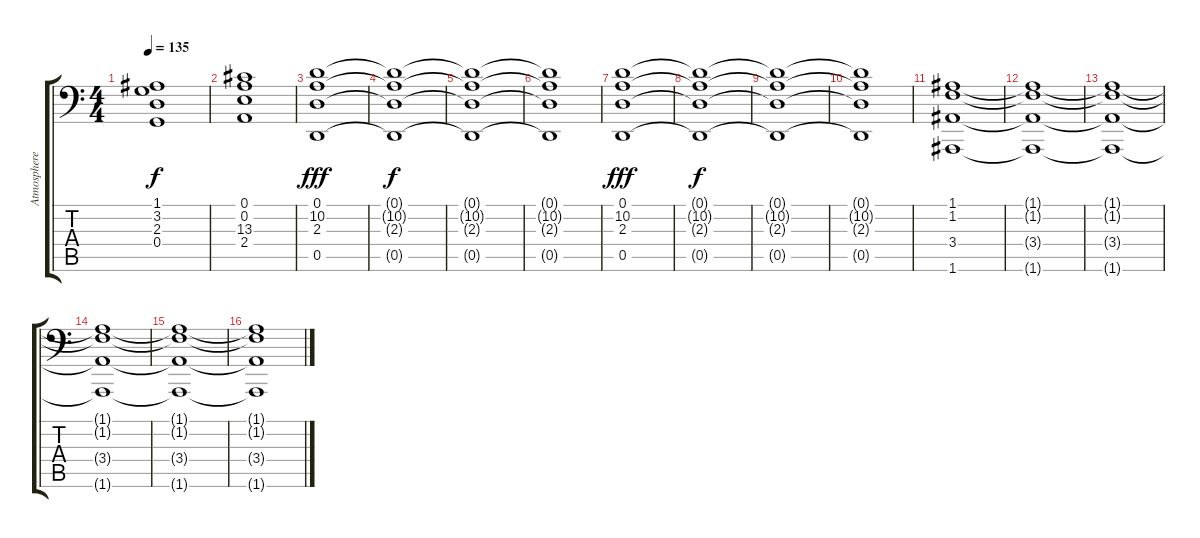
\track ("Atmosphere" "Atmosphere") {instrument fx7echoes}
\staff {score tabs}
\tuning (A3 E3 C3 G2 D2 A1) {hide}
\ts (4 4)
\tempo 135
\clef f4
\ks c
(1.1 3.2 2.3 0.4).1{dy f} |
(0.1 0.2 13.3 2.4).1 |
(0.1 10.2 2.3 0.5).1{dy fff} |
(0.1{t} 10.2{t} 2.3{t} 0.5{t}).1{dy f} |
(0.1{t} 10.2{t} 2.3{t} 0.5{t}).1 |
(0.1{t} 10.2{t} 2.3{t} 0.5{t}).1 |
(0.1 10.2 2.3 0.5).1{dy fff} |
(0.1{t} 10.2{t} 2.3{t} 0.5{t}).1{dy f} |
(0.1{t} 10.2{t} 2.3{t} 0.5{t}).1 |
(0.1{t} 10.2{t} 2.3{t} 0.5{t}).1 |
(1.1 1.2 3.4 1.6).1 |
(1.1{t} 1.2{t} 3.4{t} 1.6{t}).1 |
(1.1{t} 1.2{t} 3.4{t} 1.6{t}).1 |
(1.1{t} 1.2{t} 3.4{t} 1.6{t}).1 |
(1.1{t} 1.2{t} 3.4{t} 1.6{t}).1 |
(1.1{t} 1.2{t} 3.4{t} 1.6{t}).1
